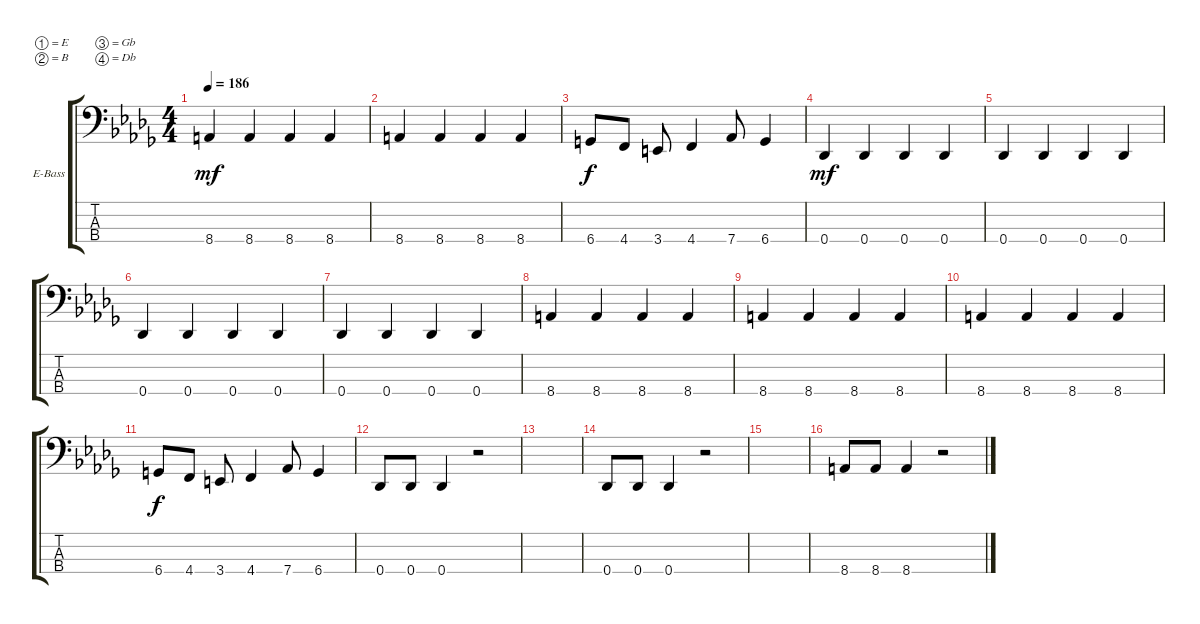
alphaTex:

\bracketExtendMode groupsimilarinstruments
\firstSystemTrackNameOrientation horizontal
\otherSystemsTrackNameOrientation horizontal
\track (" Bass" "E-Bass") {instrument electricbassfinger}
\staff {score tabs}
\tuning (E2 B1 Gb1 Db1)
\ts (4 4)
\tempo 186
\clef f4
\scale
0.333333
\ks db
8.4.4{dy mf} 8.4.4 8.4.4 8.4.4 |
\scale
0.333333 8.4.4 8.4.4 8.4.4 8.4.4 |
\scale
0.333333 6.4.8{dy f} 4.4.8 3.4.8 4.4.4 7.4.8 6.4.4 |
\scale
0.333333 0.4.4{dy mf} 0.4.4 0.4.4 0.4.4 |
\scale
0.333333 0.4.4 0.4.4 0.4.4 0.4.4 |
\scale
0.333333 0.4.4 0.4.4 0.4.4 0.4.4 |
\scale
0.333333 0.4.4 0.4.4 0.4.4 0.4.4 |
\scale
0.333333 8.4.4 8.4.4 8.4.4 8.4.4 |
\scale
0.333333 8.4.4 8.4.4 8.4.4 8.4.4 |
\scale
0.333333 8.4.4 8.4.4 8.4.4 8.4.4 |
\scale
0.333333 6.4.8{dy f} 4.4.8 3.4.8 4.4.4 7.4.8 6.4.4 |
\scale
0.333333 0.4.8 0.4.8 0.4.4 r.2 |
\scale
0.333333 |
\scale
0.333333 0.4.8 0.4.8 0.4.4 r.2 |
\scale
0.333333 |
\scale
0.333333 8.4.8 8.4.8 8.4.4 r.2
